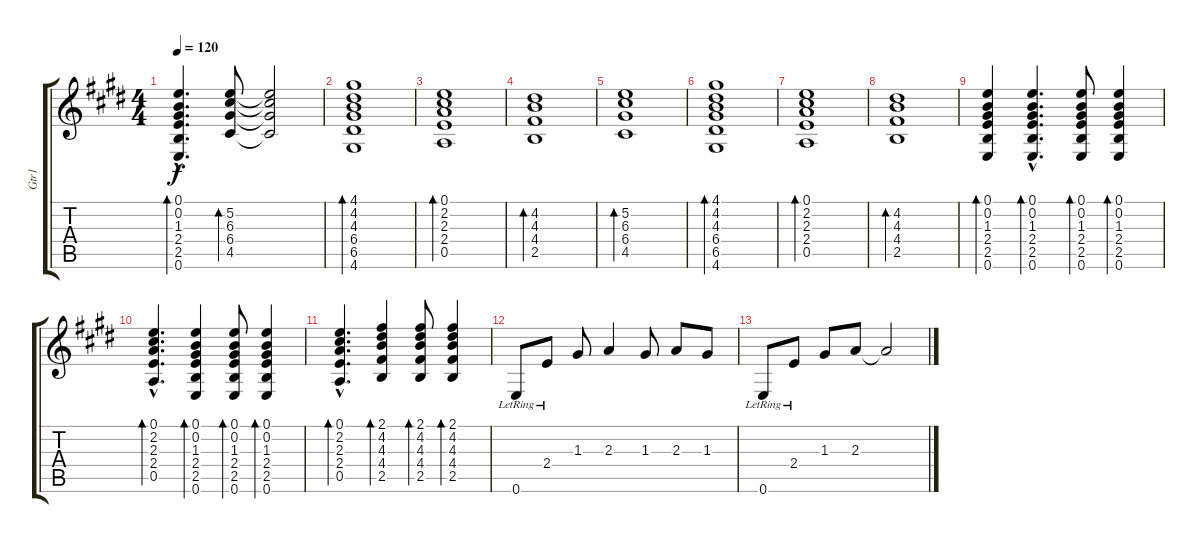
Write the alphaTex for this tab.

\track ("Gtr1" "Gtr1") {instrument acousticguitarsteel}
\staff {score tabs}
\tuning (E4 B3 G3 D3 A2 E2) {hide}
\ts (4 4)
\tempo 120
\clef g2
\ks e
(0.1{hac} 0.2{hac} 1.3{hac} 2.4{hac} 2.5{hac} 0.6{hac}).4{d bd 60 dy f} (5.2 6.3 6.4 4.5).8{bd 60} (5.2{t} 6.3{t} 6.4{t} 4.5{t}).2 |
(4.1 4.2 4.3 6.4 6.5 4.6).1{bd 60} |
(0.1 2.2 2.3 2.4 0.5).1{bd 60} |
(4.2 4.3 4.4 2.5).1{bd 60} |
(5.2 6.3 6.4 4.5).1{bd 60} |
(4.1 4.2 4.3 6.4 6.5 4.6).1{bd 60} |
(0.1 2.2 2.3 2.4 0.5).1{bd 60} |
(4.2 4.3 4.4 2.5).1{bd 60} |
(0.1 0.2 1.3 2.4 2.5 0.6).4{bd 60} (0.1{hac} 0.2{hac} 1.3{hac} 2.4{hac} 2.5{hac} 0.6{hac}).4{d bd 60} (0.1 0.2 1.3 2.4 2.5 0.6).8{bd 60} (0.1 0.2 1.3 2.4 2.5 0.6).4{bd 60} |
(0.1{hac} 2.2{hac} 2.3{hac} 2.4{hac} 0.5{hac}).4{d bd 60} (0.1 0.2 1.3 2.4 2.5 0.6).4{bd 60} (0.1 0.2 1.3 2.4 2.5 0.6).8{bd 60} (0.1 0.2 1.3 2.4 2.5 0.6).4{bd 60} |
(0.1{hac} 2.2{hac} 2.3{hac} 2.4{hac} 0.5{hac}).4{d bd 60} (2.1 4.2 4.3 4.4 2.5).4{bd 60} (2.1 4.2 4.3 4.4 2.5).8{bd 60} (2.1 4.2 4.3 4.4 2.5).4{bd 60} |
0.6{lr}.8 2.4{lr}.8 1.3.8 2.3.4 1.3.8 2.3.8 1.3.8 |
0.6{lr}.8 2.4{lr}.8 1.3.8 2.3.8 2.3{t}.2
